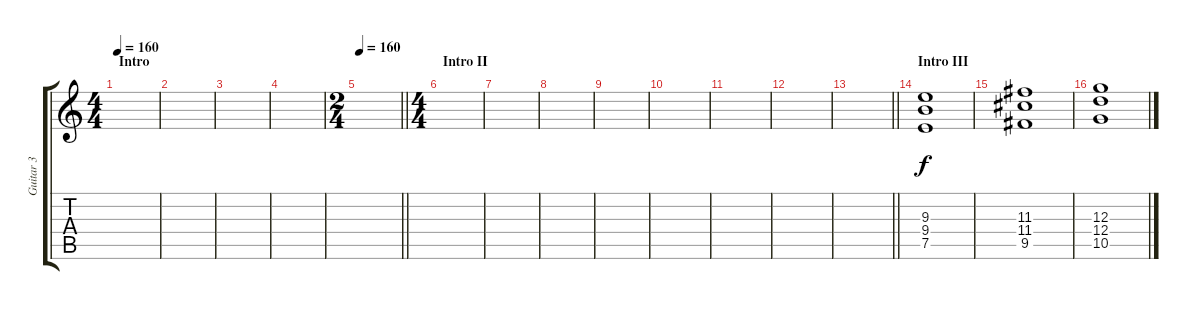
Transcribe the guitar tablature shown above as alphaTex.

\track ("Guitar 3" "Guitar 3") {instrument distortionguitar}
\staff {score tabs}
\tuning (E4 B3 G3 D3 A2 E2) {hide}
\ts (4 4)
\section ("" "Intro")
\tempo 160
\tempo 120
\tempo 160
\clef g2
\ks c
|
|
|
|
\ts (2 4)
\tempo 160
\barLineRight lightlight
|
\ts (4 4)
\section ("" "Intro II")
|
|
|
|
|
|
|
\barLineRight lightlight
|
\section ("" "Intro III")
(9.3 9.4 7.5).1 |
(11.3 11.4 9.5).1 |
(12.3 12.4 10.5).1
